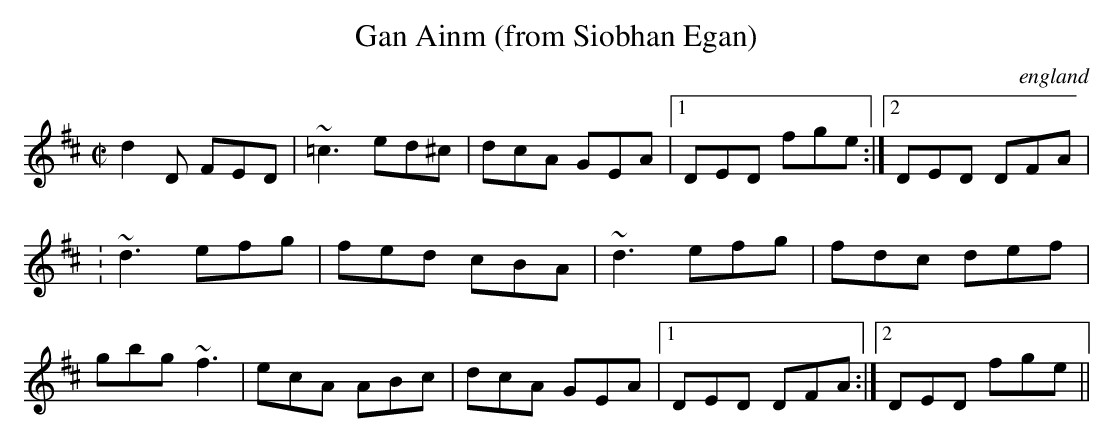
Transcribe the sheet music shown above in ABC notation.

X:1
T:Gan Ainm (from Siobhan Egan)
O:england
M:C|
L:1/8
K:D
d2D FED|~=c3 ed^c|dcA GEA|1DED fge:|2DED DFA|
:~d3 efg|fed cBA|~d3 efg|fdc def|
gbg ~f3|ecA ABc|dcA GEA|1DED DFA:|2DED fge||
